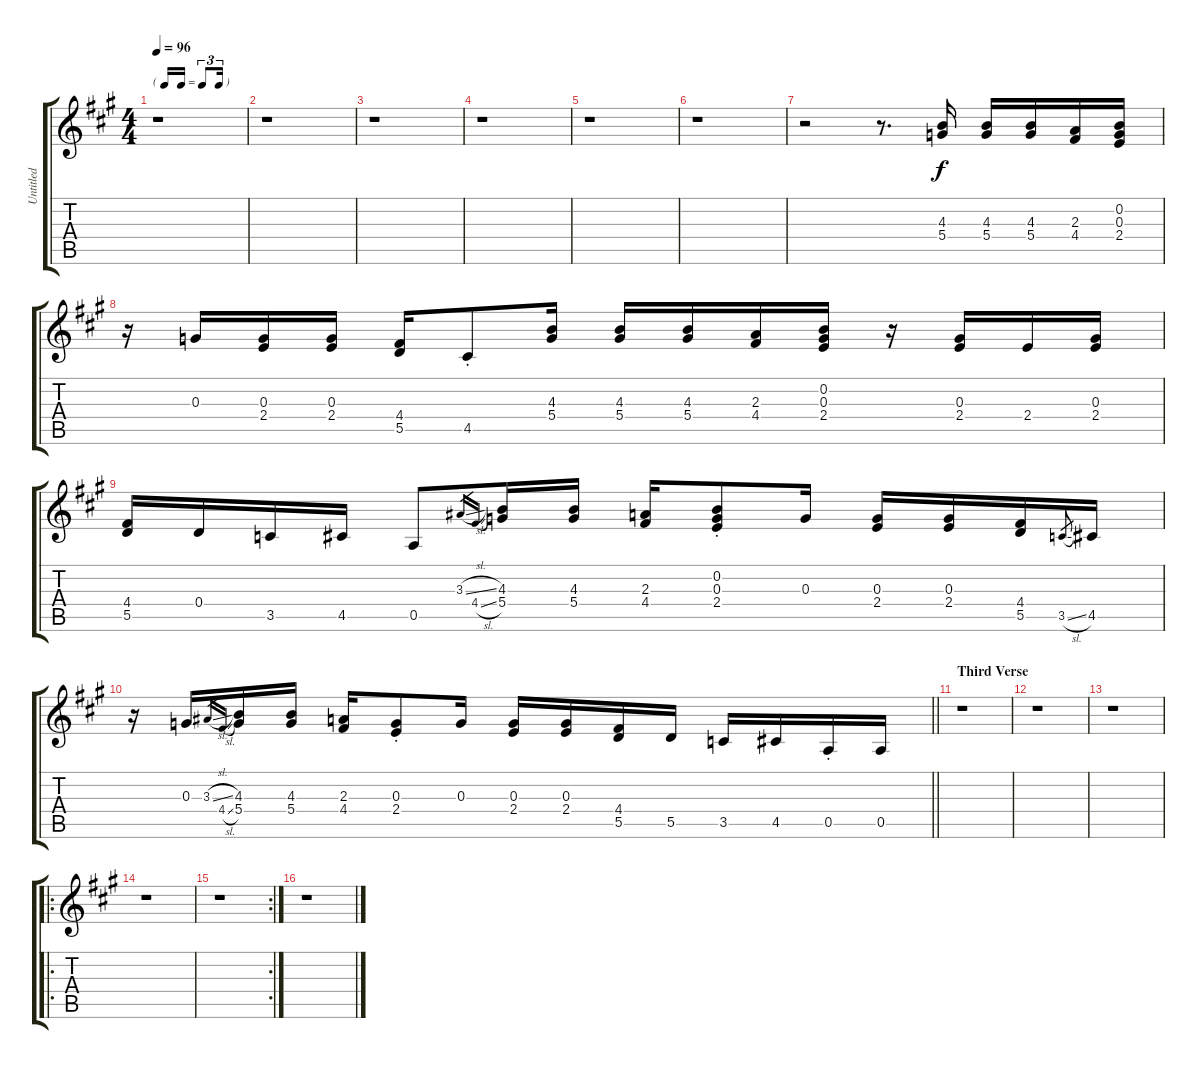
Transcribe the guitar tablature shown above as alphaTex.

\track ("Untitled" "Untitled") {instrument overdrivenguitar}
\staff {score tabs}
\tuning (E4 B3 G3 D3 A2 E2) {hide}
\ts (4 4)
\tf triplet16th
\tempo 96
\clef g2
\ks a
r.1{dy f} |
r.1 |
r.1 |
r.1 |
r.1 |
r.1 |
r.2 r.8{d} (4.3 5.4).16 (4.3 5.4).16 (4.3 5.4).16 (2.3 4.4).16 (0.2 0.3 2.4).16 |
r.16 0.3.16 (0.3 2.4).16 (0.3 2.4).16 (4.4 5.5).16 4.5{st}.8 (4.3 5.4).16 (4.3 5.4).16 (4.3 5.4).16 (2.3 4.4).16 (0.2 0.3 2.4).16 r.16 (0.3 2.4).16 2.4.16 (0.3 2.4).16 |
(4.4 5.5).16 0.4.16 3.5.16 4.5.16 0.5.8 3.3{sl}.16{gr} 4.4{sl}.16{gr} (4.3 5.4).16 (4.3 5.4).16 (2.3 4.4).16 (0.2{st} 0.3{st} 2.4{st}).8 0.3.16 (0.3 2.4).16 (0.3 2.4).16 (4.4 5.5).16 3.5{sl}.8{gr} 4.5.16 |
\barLineRight lightlight
r.16 0.3.16 3.3{sl}.16{gr} 4.4{sl}.16{gr} (4.3 5.4).16 (4.3 5.4).16 (2.3 4.4).16 (0.3{st} 2.4{st}).8 0.3.16 (0.3 2.4).16 (0.3 2.4).16 (4.4 5.5).16 5.5.16 3.5.16 4.5.16 0.5{st}.16 0.5.16 |
\section ("" "Third Verse")
r.1 |
r.1 |
r.1 |
\ro
r.1 |
\rc 2
r.1 |
r.1
